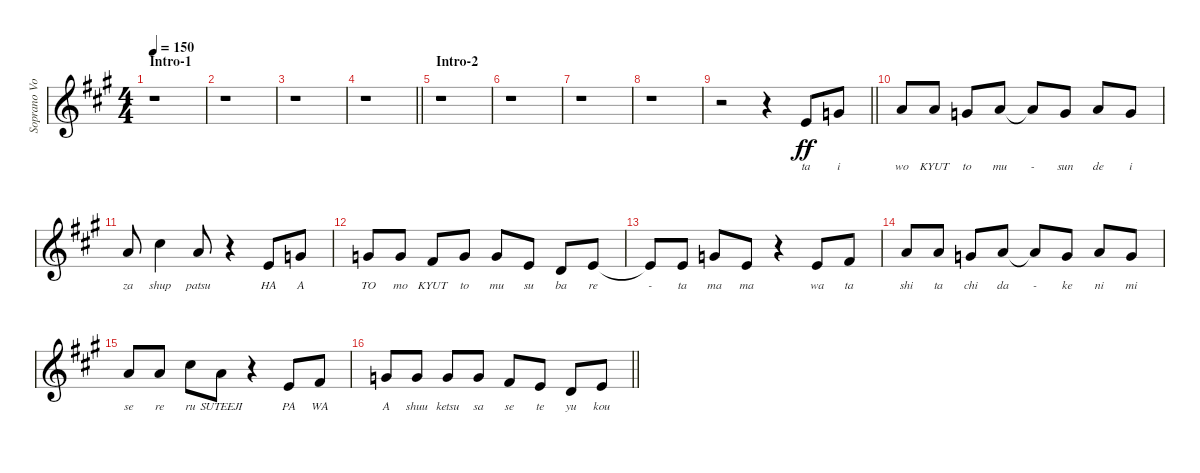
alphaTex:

\track ("Soprano Voice" "Soprano Vo") {instrument violin}
\staff {score}
\tuning (E4 B3 G3 D3 A2 E2 B1) {hide}
\ts (4 4)
\section ("" "Intro-1")
\tempo 150
\clef g2
\ks a
r.1{dy ff instrument violin} |
r.1 |
r.1 |
\barLineRight lightlight
r.1 |
\section ("" "Intro-2")
r.1 |
r.1 |
r.1 |
r.1 |
\barLineRight lightlight
r.2 r.4 0.1.8{lyrics (0 "ta") lyrics (1 "") lyrics (2 "") lyrics (3 "") lyrics (4 "")} 3.1.8{lyrics (0 "i") lyrics (1 "") lyrics (2 "") lyrics (3 "") lyrics (4 "")} |
\section ("" "")
5.1.8{lyrics (0 "wo") lyrics (1 "") lyrics (2 "") lyrics (3 "") lyrics (4 "")} 5.1.8{lyrics (0 "KYUT") lyrics (1 "") lyrics (2 "") lyrics (3 "") lyrics (4 "")} 3.1.8{lyrics (0 "to") lyrics (1 "") lyrics (2 "") lyrics (3 "") lyrics (4 "")} 5.1.8{lyrics (0 "mu") lyrics (1 "") lyrics (2 "") lyrics (3 "") lyrics (4 "")} 5.1{t}.8{lyrics (0 "-") lyrics (1 "") lyrics (2 "") lyrics (3 "") lyrics (4 "")} 3.1.8{lyrics (0 "sun") lyrics (1 "") lyrics (2 "") lyrics (3 "") lyrics (4 "")} 5.1.8{lyrics (0 "de") lyrics (1 "") lyrics (2 "") lyrics (3 "") lyrics (4 "")} 3.1.8{lyrics (0 "i") lyrics (1 "") lyrics (2 "") lyrics (3 "") lyrics (4 "")} |
5.1.8{lyrics (0 "za") lyrics (1 "") lyrics (2 "") lyrics (3 "") lyrics (4 "")} 9.1.4{lyrics (0 "shup") lyrics (1 "") lyrics (2 "") lyrics (3 "") lyrics (4 "")} 5.1.8{lyrics (0 "patsu") lyrics (1 "") lyrics (2 "") lyrics (3 "") lyrics (4 "")} r.4 0.1.8{lyrics (0 "HA") lyrics (1 "") lyrics (2 "") lyrics (3 "") lyrics (4 "")} 3.1.8{lyrics (0 "A") lyrics (1 "") lyrics (2 "") lyrics (3 "") lyrics (4 "")} |
3.1.8{lyrics (0 "TO") lyrics (1 "") lyrics (2 "") lyrics (3 "") lyrics (4 "")} 3.1.8{lyrics (0 "mo") lyrics (1 "") lyrics (2 "") lyrics (3 "") lyrics (4 "")} 2.1.8{lyrics (0 "KYUT") lyrics (1 "") lyrics (2 "") lyrics (3 "") lyrics (4 "")} 3.1.8{lyrics (0 "to") lyrics (1 "") lyrics (2 "") lyrics (3 "") lyrics (4 "")} 3.1.8{lyrics (0 "mu") lyrics (1 "") lyrics (2 "") lyrics (3 "") lyrics (4 "")} 0.1.8{lyrics (0 "su") lyrics (1 "") lyrics (2 "") lyrics (3 "") lyrics (4 "")} 3.2.8{lyrics (0 "ba") lyrics (1 "") lyrics (2 "") lyrics (3 "") lyrics (4 "")} 0.1.8{lyrics (0 "re") lyrics (1 "") lyrics (2 "") lyrics (3 "") lyrics (4 "")} |
0.1{t}.8{lyrics (0 "-") lyrics (1 "") lyrics (2 "") lyrics (3 "") lyrics (4 "")} 0.1.8{lyrics (0 "ta") lyrics (1 "") lyrics (2 "") lyrics (3 "") lyrics (4 "")} 3.1.8{lyrics (0 "ma") lyrics (1 "") lyrics (2 "") lyrics (3 "") lyrics (4 "")} 0.1.8{lyrics (0 "ma") lyrics (1 "") lyrics (2 "") lyrics (3 "") lyrics (4 "")} r.4 0.1.8{lyrics (0 "wa") lyrics (1 "") lyrics (2 "") lyrics (3 "") lyrics (4 "")} 2.1.8{lyrics (0 "ta") lyrics (1 "") lyrics (2 "") lyrics (3 "") lyrics (4 "")} |
5.1.8{lyrics (0 "shi") lyrics (1 "") lyrics (2 "") lyrics (3 "") lyrics (4 "")} 5.1.8{lyrics (0 "ta") lyrics (1 "") lyrics (2 "") lyrics (3 "") lyrics (4 "")} 3.1.8{lyrics (0 "chi") lyrics (1 "") lyrics (2 "") lyrics (3 "") lyrics (4 "")} 5.1.8{lyrics (0 "da") lyrics (1 "") lyrics (2 "") lyrics (3 "") lyrics (4 "")} 5.1{t}.8{lyrics (0 "-") lyrics (1 "") lyrics (2 "") lyrics (3 "") lyrics (4 "")} 3.1.8{lyrics (0 "ke") lyrics (1 "") lyrics (2 "") lyrics (3 "") lyrics (4 "")} 5.1.8{lyrics (0 "ni") lyrics (1 "") lyrics (2 "") lyrics (3 "") lyrics (4 "")} 3.1.8{lyrics (0 "mi") lyrics (1 "") lyrics (2 "") lyrics (3 "") lyrics (4 "")} |
5.1.8{lyrics (0 "se") lyrics (1 "") lyrics (2 "") lyrics (3 "") lyrics (4 "")} 5.1.8{lyrics (0 "re") lyrics (1 "") lyrics (2 "") lyrics (3 "") lyrics (4 "")} 9.1.8{lyrics (0 "ru") lyrics (1 "") lyrics (2 "") lyrics (3 "") lyrics (4 "")} 5.1.8{lyrics (0 "SUTEEJI") lyrics (1 "") lyrics (2 "") lyrics (3 "") lyrics (4 "")} r.4 0.1.8{lyrics (0 "PA") lyrics (1 "") lyrics (2 "") lyrics (3 "") lyrics (4 "")} 2.1.8{lyrics (0 "WA") lyrics (1 "") lyrics (2 "") lyrics (3 "") lyrics (4 "")} |
\barLineRight lightlight
3.1.8{lyrics (0 "A") lyrics (1 "") lyrics (2 "") lyrics (3 "") lyrics (4 "")} 3.1.8{lyrics (0 "shuu") lyrics (1 "") lyrics (2 "") lyrics (3 "") lyrics (4 "")} 3.1.8{lyrics (0 "ketsu") lyrics (1 "") lyrics (2 "") lyrics (3 "") lyrics (4 "")} 3.1.8{lyrics (0 "sa") lyrics (1 "") lyrics (2 "") lyrics (3 "") lyrics (4 "")} 2.1.8{lyrics (0 "se") lyrics (1 "") lyrics (2 "") lyrics (3 "") lyrics (4 "")} 0.1.8{lyrics (0 "te") lyrics (1 "") lyrics (2 "") lyrics (3 "") lyrics (4 "")} 3.2.8{lyrics (0 "yu") lyrics (1 "") lyrics (2 "") lyrics (3 "") lyrics (4 "")} 0.1.8{lyrics (0 "kou") lyrics (1 "") lyrics (2 "") lyrics (3 "") lyrics (4 "")}
